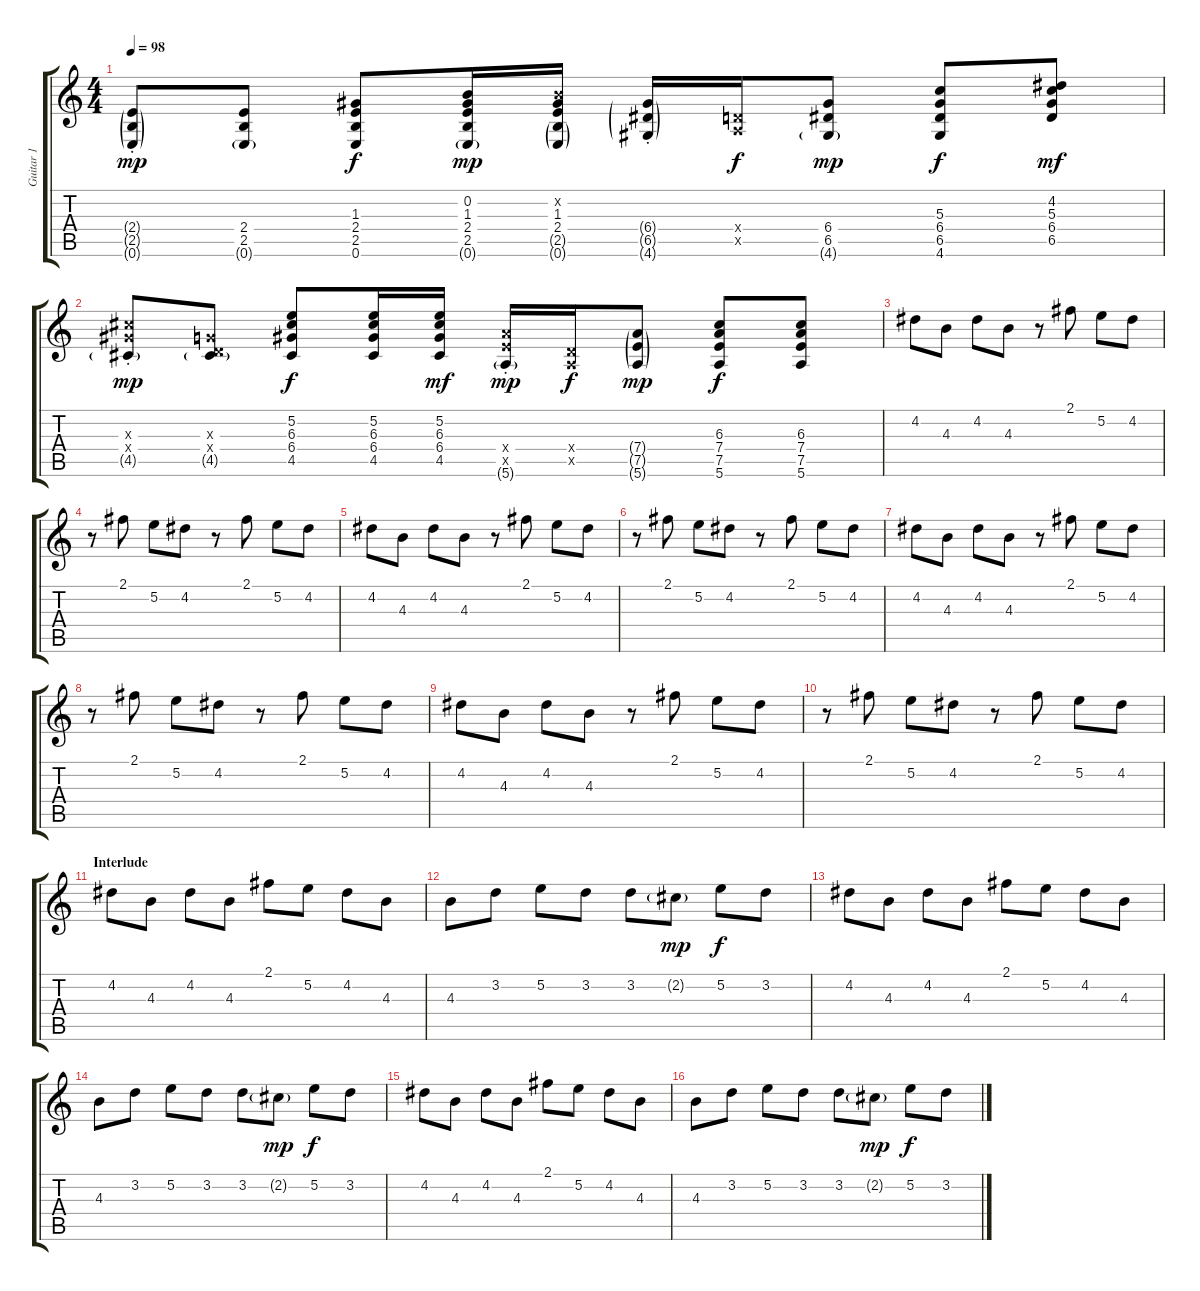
\track ("Guitar 1" "Guitar 1") {instrument acousticguitarnylon}
\staff {score tabs}
\tuning (E4 B3 G3 D3 A2 E2) {hide}
\ts (4 4)
\tempo 98
\clef g2
\ks c
(2.4{g st} 2.5{g st} 0.6{g st}).8{dy mp} (2.4 2.5 0.6{g}).8 (1.3 2.4 2.5 0.6).8{dy f} (0.2 1.3 2.4 2.5 0.6{g}).16{dy mp} (0.2{x} 1.3 2.4 2.5{g} 0.6{g}).16 (6.4{g st} 6.5{g st} 4.6{g st}).16 (0.4{x} 0.5{x}).16{dy f} (6.4 6.5 4.6{g}).8{dy mp} (5.3 6.4 6.5 4.6).8{dy f} (4.2 5.3 6.4 6.5).8{dy mf} |
(6.3{x} 6.4{x} 4.5{g st}).8{dy mp} (0.3{x} 0.4{x} 4.5{g}).8 (5.2 6.3 6.4 4.5).8{dy f} (5.2 6.3 6.4 4.5).16 (5.2 6.3 6.4 4.5).16{dy mf} (7.4{x} 7.5{x} 5.6{g st}).16{dy mp volume 6} (0.4{x} 0.5{x}).16{dy f} (7.4{g} 7.5{g} 5.6{g}).8{dy mp} (6.3 7.4 7.5 5.6).8{dy f} (6.3 7.4 7.5 5.6).8 |
4.2.8{volume 13 instrument electricguitarclean} 4.3.8 4.2.8 4.3.8 r.8 2.1.8 5.2.8 4.2.8 |
r.8 2.1.8 5.2.8 4.2.8 r.8 2.1.8 5.2.8 4.2.8 |
4.2.8{volume 13 instrument electricguitarclean} 4.3.8 4.2.8 4.3.8 r.8 2.1.8 5.2.8 4.2.8 |
r.8 2.1.8 5.2.8 4.2.8 r.8 2.1.8 5.2.8 4.2.8 |
4.2.8{volume 13 instrument electricguitarclean} 4.3.8 4.2.8 4.3.8 r.8 2.1.8 5.2.8 4.2.8 |
r.8 2.1.8 5.2.8 4.2.8 r.8 2.1.8 5.2.8 4.2.8 |
4.2.8{volume 13 instrument electricguitarclean} 4.3.8 4.2.8 4.3.8 r.8 2.1.8 5.2.8 4.2.8 |
r.8 2.1.8 5.2.8 4.2.8 r.8 2.1.8 5.2.8 4.2.8 |
\section ("" "Interlude")
4.2.8{volume 16 instrument electricguitarclean} 4.3.8 4.2.8 4.3.8 2.1.8 5.2.8 4.2.8 4.3.8 |
4.3.8 3.2.8 5.2.8 3.2.8 3.2.8 2.2{g}.8{dy mp} 5.2.8{dy f} 3.2.8 |
4.2.8{instrument electricguitarclean} 4.3.8 4.2.8 4.3.8 2.1.8 5.2.8 4.2.8 4.3.8 |
4.3.8 3.2.8 5.2.8 3.2.8 3.2.8 2.2{g}.8{dy mp} 5.2.8{dy f} 3.2.8 |
4.2.8{instrument electricguitarclean} 4.3.8 4.2.8 4.3.8 2.1.8 5.2.8 4.2.8 4.3.8 |
4.3.8 3.2.8 5.2.8 3.2.8 3.2.8 2.2{g}.8{dy mp} 5.2.8{dy f} 3.2.8
